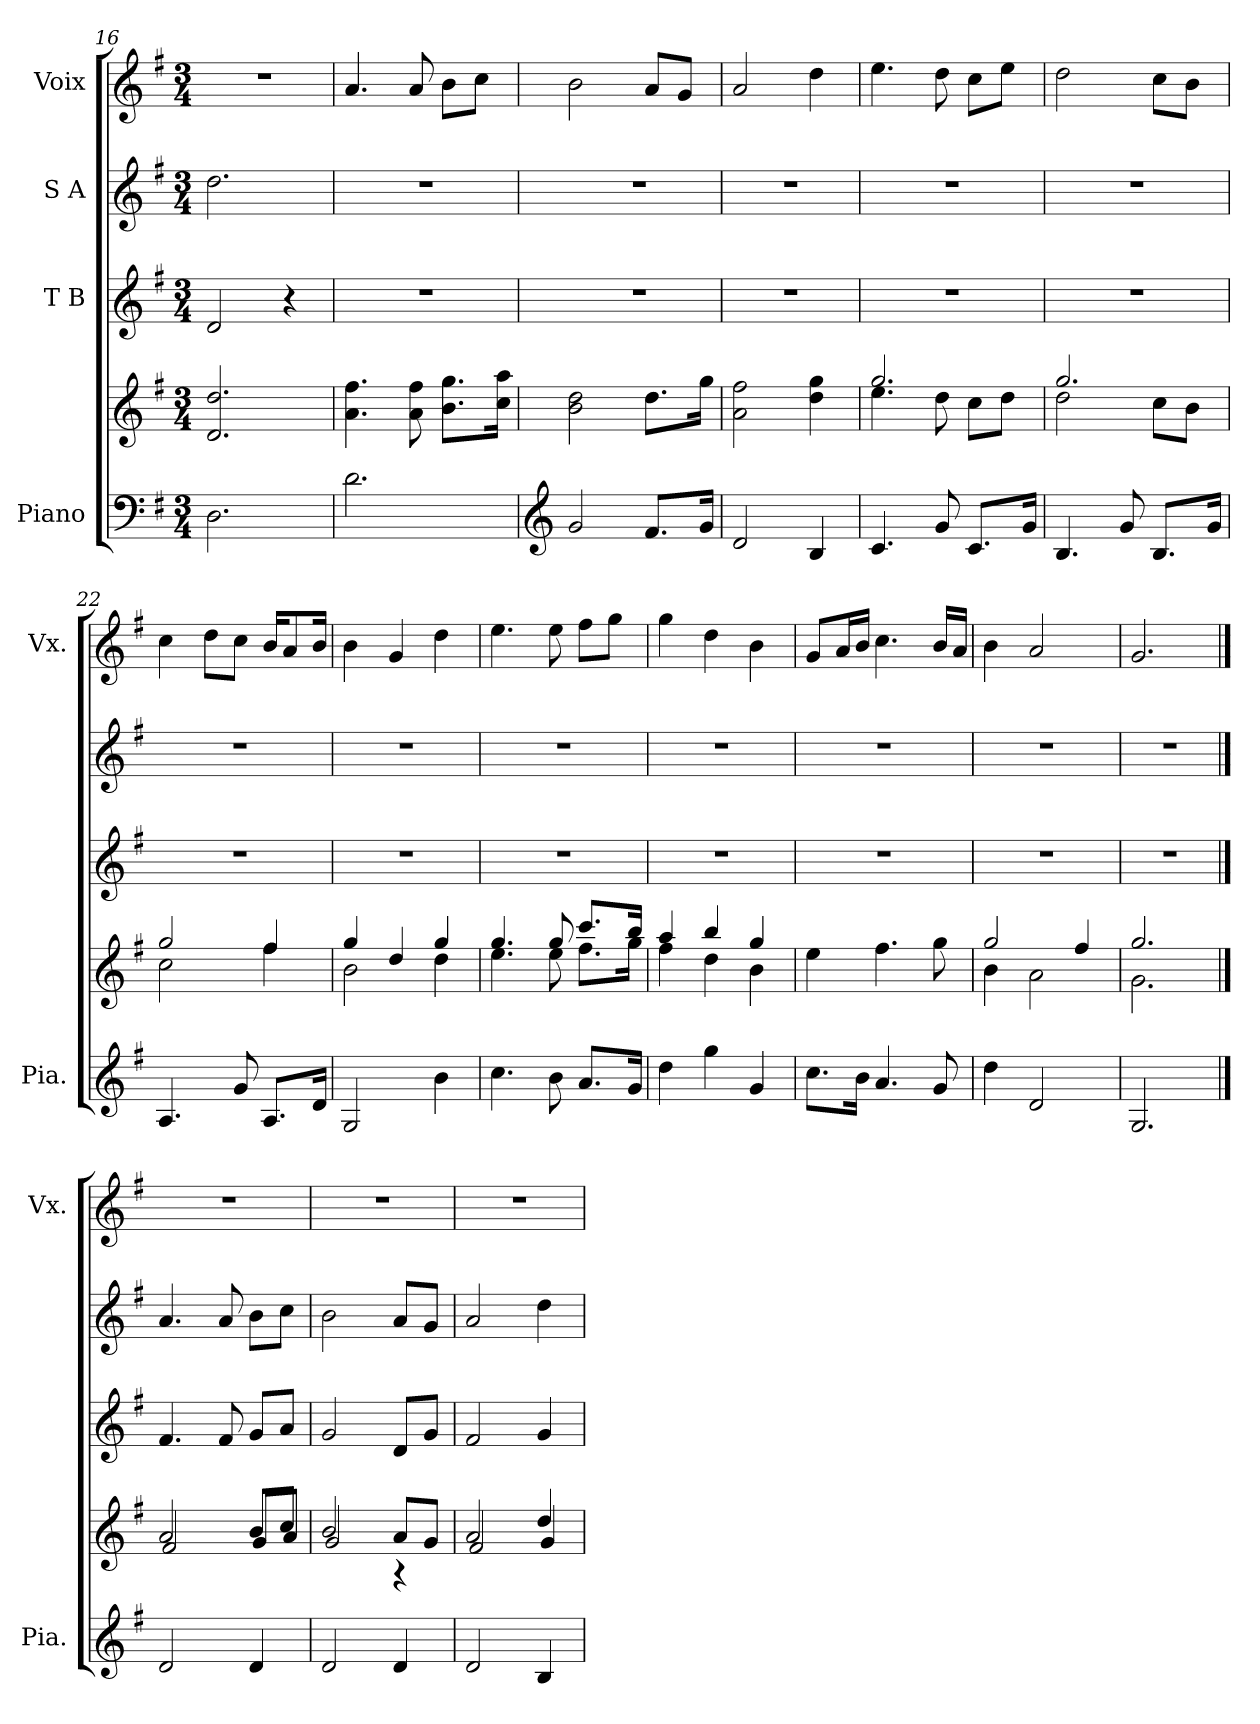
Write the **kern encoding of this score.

**kern	**kern	**kern	**kern	**kern
*part4	*part4	*part3	*part2	*part1
*staff5	*staff4	*staff3	*staff2	*staff1
*I"Piano	*	*I"T B	*I"S A	*I"Voix
*I'Pia.	*	*	*	*I'Vx.
*clefF4	*clefG2	*clefG2	*clefG2	*clefG2
*k[f#]	*k[f#]	*k[f#]	*k[f#]	*k[f#]
*M3/4	*M3/4	*M3/4	*M3/4	*M3/4
=16	=16	=16	=16	=16
2.D\	2.d/ 2.dd/	2d/	2.dd\	2.r
.	.	4r	.	.
=17	=17	=17	=17	=17
2.d\	4.a\ 4.ff#\	2.r	2.r	4.a/
.	8a\ 8ff#\	.	.	8a/
.	8.b\ 8.gg\L	.	.	8b\L
.	.	.	.	8cc\J
.	16cc\ 16aa\Jk	.	.	.
=18	=18	=18	=18	=18
*clefG2	*	*	*	*
2g/	2b\ 2dd\	2.r	2.r	2b\
8.f#/L	8.dd\L	.	.	8a/L
.	.	.	.	8g/J
16g/Jk	16gg\Jk	.	.	.
!!LO:PB:g=z
=19	=19	=19	=19	=19
2d/	2a\ 2ff#\	2.r	2.r	2a/
4B/	4dd\ 4gg\	.	.	4dd\
=20	=20	=20	=20	=20
*	*^	*	*	*
4.c/	2.gg/	4.ee\	2.r	2.r	4.ee\
8g/	.	8dd\	.	.	8dd\
8.c/L	.	8cc\L	.	.	8cc\L
.	.	8dd\J	.	.	8ee\J
16g/Jk	.	.	.	.	.
=21	=21	=21	=21	=21	=21
4.B/	2.gg/	2dd\	2.r	2.r	2dd\
8g/	.	.	.	.	.
8.B/L	.	8cc\L	.	.	8cc\L
.	.	8b\J	.	.	8b\J
16g/Jk	.	.	.	.	.
=22	=22	=22	=22	=22	=22
4.A/	2gg/	2cc\	2.r	2.r	4cc\
.	.	.	.	.	8dd\L
8g/	.	.	.	.	8cc\J
8.A/L	4ff#/	4ff#\	.	.	16b/KL
.	.	.	.	.	8a/
16d/Jk	.	.	.	.	16b/Jk
=23	=23	=23	=23	=23	=23
2G/	4gg/	2b\	2.r	2.r	4b\
.	4dd/	.	.	.	4g/
4b\	4gg/	4dd\	.	.	4dd\
=24	=24	=24	=24	=24	=24
4.cc\	4.gg/	4.ee\	2.r	2.r	4.ee\
8b\	8gg/	8ee\	.	.	8ee\
8.a/L	8.ccc/L	8.ff#\L	.	.	8ff#\L
.	.	.	.	.	8gg\J
16g/Jk	16bb/Jk	16gg\Jk	.	.	.
=25	=25	=25	=25	=25	=25
4dd\	4aa/	4ff#\	2.r	2.r	4gg\
4gg\	4bb/	4dd\	.	.	4dd\
4g/	4gg/	4b\	.	.	4b\
*	*v	*v	*	*	*
=26	=26	=26	=26	=26
8.cc\L	4ee\	2.r	2.r	8g/L
.	.	.	.	16a/L
16b\Jk	.	.	.	16b/JJ
4.a/	4.ff#\	.	.	4.cc\
8g/	8gg\	.	.	16b/LL
.	.	.	.	16a/JJ
!!LO:LB:g=z
=27	=27	=27	=27	=27
*	*^	*	*	*
4dd\	2gg/	4b\	2.r	2.r	4b\
2d/	.	2a\	.	.	2a/
.	4ff#/	.	.	.	.
=28	=28	=28	=28	=28	=28
2.G/	2.gg/	2.g\	2.r	2.r	2.g/
==29	==29	==29	==29	==29	==29
2d/	2a/	2f#/	4.f#/	4.a/	2.r
.	.	.	8f#/	8a/	.
4d/	8b/L	8g/L	8g/L	8b\L	.
.	8cc/J	8a/J	8a/J	8cc\J	.
=30	=30	=30	=30	=30	=30
2d/	2b/	2g/	2g/	2b\	2.r
4d/	8a/L	4r	8d/L	8a/L	.
.	8g/J	.	8g/J	8g/J	.
=31	=31	=31	=31	=31	=31
2d/	2a/	2f#/	2f#/	2a/	2.r
4B/	4dd/	4g/	4g/	4dd\	.
*	*v	*v	*	*	*
=	=	=	=	=
*-	*-	*-	*-	*-
